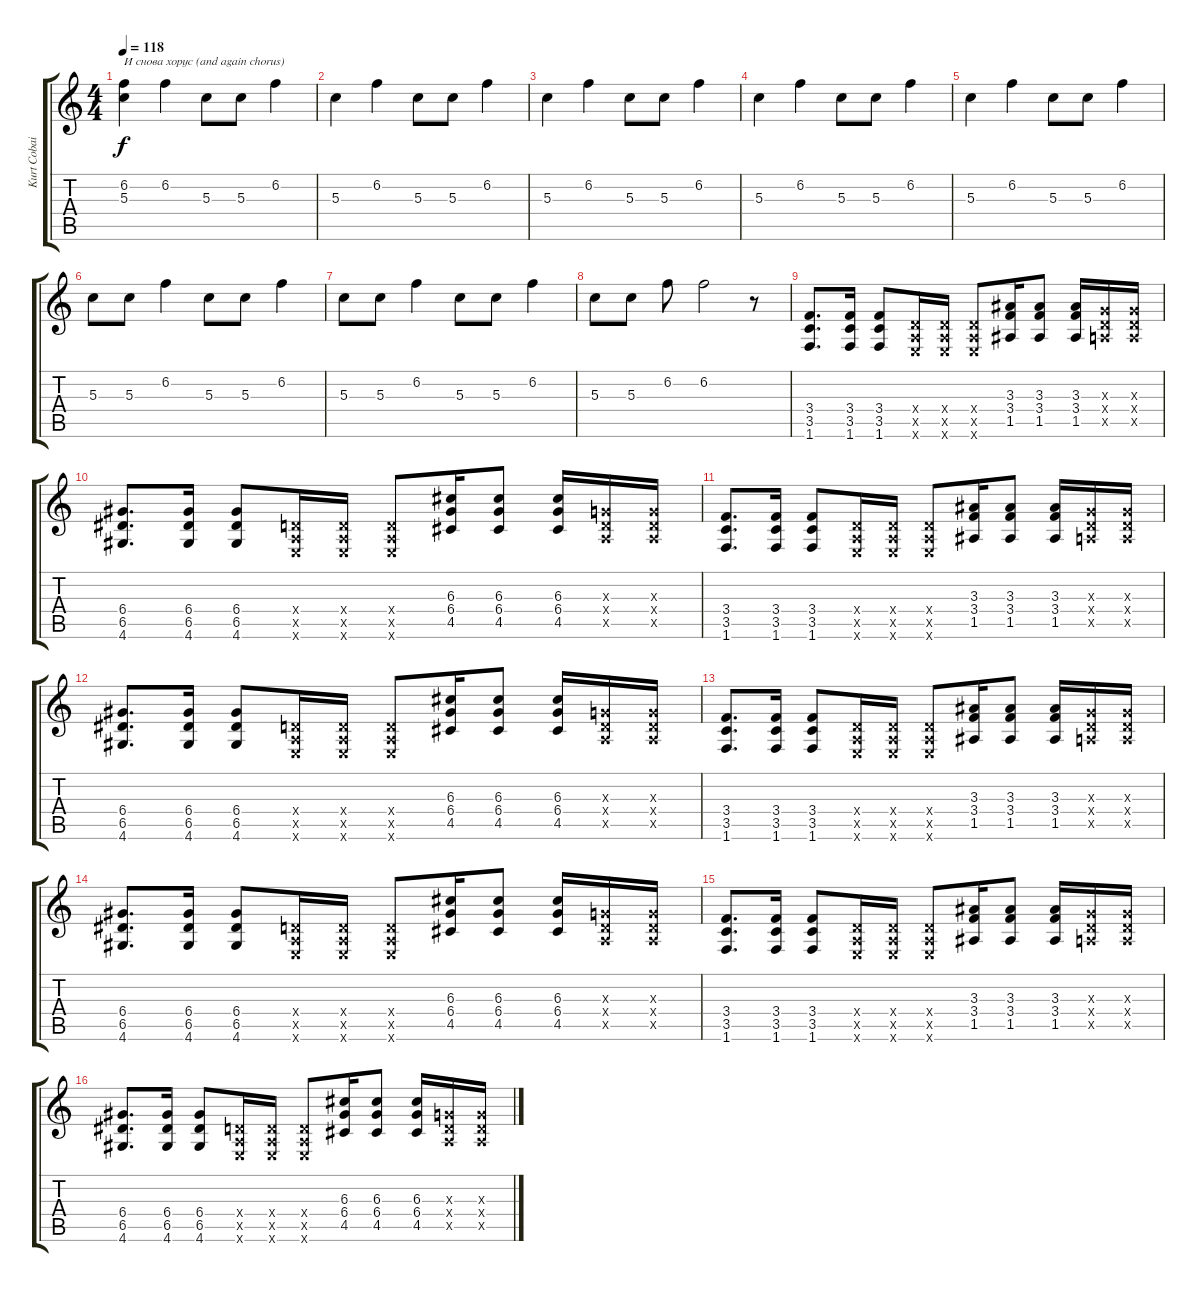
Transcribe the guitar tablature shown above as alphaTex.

\track ("Kurt Cobain" "Kurt Cobai") {instrument electricguitarclean}
\staff {score tabs}
\tuning (E4 B3 G3 D3 A2 E2) {hide}
\ts (4 4)
\tempo 118
\clef g2
\ks c
(6.2 5.3).4{txt "И снова хорус (and again chorus)" dy f instrument electricguitarclean} 6.2.4 5.3.8 5.3.8 6.2.4 |
5.3.4 6.2.4 5.3.8 5.3.8 6.2.4 |
5.3.4 6.2.4 5.3.8 5.3.8 6.2.4 |
5.3.4 6.2.4 5.3.8 5.3.8 6.2.4 |
5.3.4 6.2.4 5.3.8 5.3.8 6.2.4 |
5.3.8 5.3.8 6.2.4 5.3.8 5.3.8 6.2.4 |
5.3.8 5.3.8 6.2.4 5.3.8 5.3.8 6.2.4 |
5.3.8 5.3.8 6.2.8 6.2.2 r.8 |
(3.4 3.5 1.6).8{d instrument distortionguitar} (3.4 3.5 1.6).16 (3.4 3.5 1.6).8 (0.4{x} 0.5{x} 0.6{x}).16 (0.4{x} 0.5{x} 0.6{x}).16 (0.4{x} 0.5{x} 0.6{x}).8 (3.3 3.4 1.5).16 (3.3 3.4 1.5).8 (3.3 3.4 1.5).16 (0.3{x} 0.4{x} 0.5{x}).16 (0.3{x} 0.4{x} 0.5{x}).16 |
(6.4 6.5 4.6).8{d} (6.4 6.5 4.6).16 (6.4 6.5 4.6).8 (0.4{x} 0.5{x} 0.6{x}).16 (0.4{x} 0.5{x} 0.6{x}).16 (0.4{x} 0.5{x} 0.6{x}).8 (6.3 6.4 4.5).16 (6.3 6.4 4.5).8 (6.3 6.4 4.5).16 (0.3{x} 0.4{x} 0.5{x}).16 (0.3{x} 0.4{x} 0.5{x}).16 |
(3.4 3.5 1.6).8{d} (3.4 3.5 1.6).16 (3.4 3.5 1.6).8 (0.4{x} 0.5{x} 0.6{x}).16 (0.4{x} 0.5{x} 0.6{x}).16 (0.4{x} 0.5{x} 0.6{x}).8 (3.3 3.4 1.5).16 (3.3 3.4 1.5).8 (3.3 3.4 1.5).16 (0.3{x} 0.4{x} 0.5{x}).16 (0.3{x} 0.4{x} 0.5{x}).16 |
(6.4 6.5 4.6).8{d} (6.4 6.5 4.6).16 (6.4 6.5 4.6).8 (0.4{x} 0.5{x} 0.6{x}).16 (0.4{x} 0.5{x} 0.6{x}).16 (0.4{x} 0.5{x} 0.6{x}).8 (6.3 6.4 4.5).16 (6.3 6.4 4.5).8 (6.3 6.4 4.5).16 (0.3{x} 0.4{x} 0.5{x}).16 (0.3{x} 0.4{x} 0.5{x}).16 |
(3.4 3.5 1.6).8{d} (3.4 3.5 1.6).16 (3.4 3.5 1.6).8 (0.4{x} 0.5{x} 0.6{x}).16 (0.4{x} 0.5{x} 0.6{x}).16 (0.4{x} 0.5{x} 0.6{x}).8 (3.3 3.4 1.5).16 (3.3 3.4 1.5).8 (3.3 3.4 1.5).16 (0.3{x} 0.4{x} 0.5{x}).16 (0.3{x} 0.4{x} 0.5{x}).16 |
(6.4 6.5 4.6).8{d} (6.4 6.5 4.6).16 (6.4 6.5 4.6).8 (0.4{x} 0.5{x} 0.6{x}).16 (0.4{x} 0.5{x} 0.6{x}).16 (0.4{x} 0.5{x} 0.6{x}).8 (6.3 6.4 4.5).16 (6.3 6.4 4.5).8 (6.3 6.4 4.5).16 (0.3{x} 0.4{x} 0.5{x}).16 (0.3{x} 0.4{x} 0.5{x}).16 |
(3.4 3.5 1.6).8{d} (3.4 3.5 1.6).16 (3.4 3.5 1.6).8 (0.4{x} 0.5{x} 0.6{x}).16 (0.4{x} 0.5{x} 0.6{x}).16 (0.4{x} 0.5{x} 0.6{x}).8 (3.3 3.4 1.5).16 (3.3 3.4 1.5).8 (3.3 3.4 1.5).16 (0.3{x} 0.4{x} 0.5{x}).16 (0.3{x} 0.4{x} 0.5{x}).16 |
(6.4 6.5 4.6).8{d} (6.4 6.5 4.6).16 (6.4 6.5 4.6).8 (0.4{x} 0.5{x} 0.6{x}).16 (0.4{x} 0.5{x} 0.6{x}).16 (0.4{x} 0.5{x} 0.6{x}).8 (6.3 6.4 4.5).16 (6.3 6.4 4.5).8 (6.3 6.4 4.5).16 (0.3{x} 0.4{x} 0.5{x}).16 (0.3{x} 0.4{x} 0.5{x}).16
